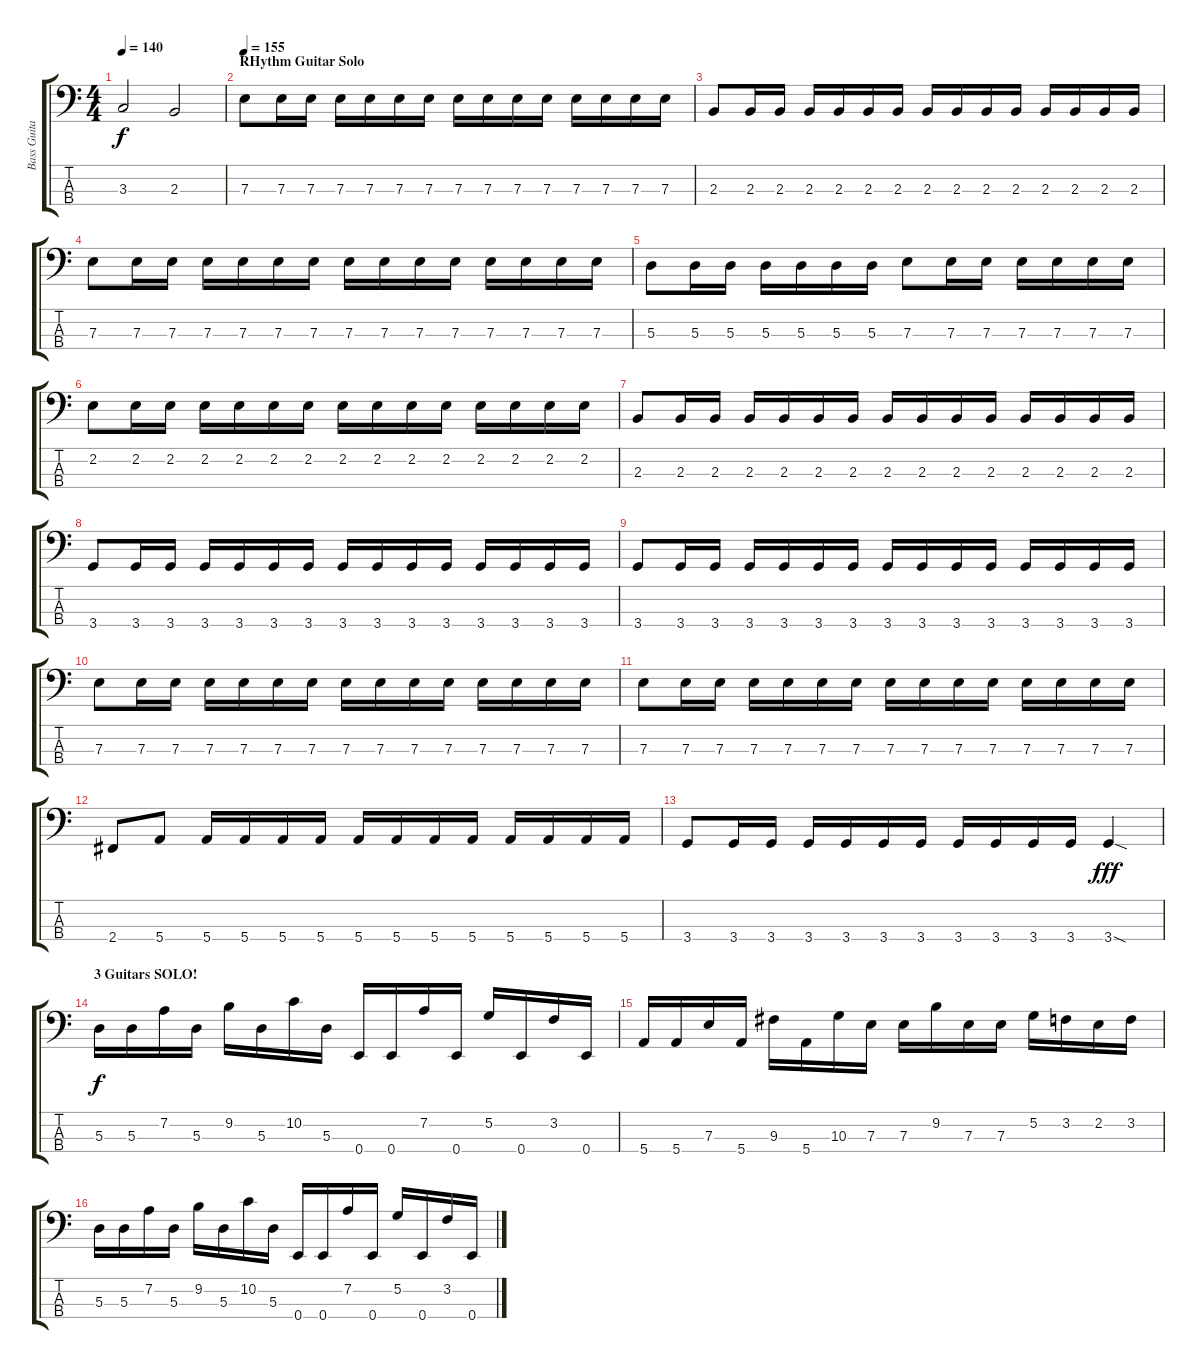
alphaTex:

\track ("Bass Guitar" "Bass Guita") {instrument electricbasspick}
\staff {score tabs}
\tuning (G2 D2 A1 E1) {hide}
\ts (4 4)
\tempo 140
\clef f4
\ks c
3.3.2{dy f} 2.3.2 |
\section ("" "RHythm Guitar Solo")
\tempo 155
7.3.8 7.3.16 7.3.16 7.3.16 7.3.16 7.3.16 7.3.16 7.3.16 7.3.16 7.3.16 7.3.16 7.3.16 7.3.16 7.3.16 7.3.16 |
2.3.8 2.3.16 2.3.16 2.3.16 2.3.16 2.3.16 2.3.16 2.3.16 2.3.16 2.3.16 2.3.16 2.3.16 2.3.16 2.3.16 2.3.16 |
7.3.8 7.3.16 7.3.16 7.3.16 7.3.16 7.3.16 7.3.16 7.3.16 7.3.16 7.3.16 7.3.16 7.3.16 7.3.16 7.3.16 7.3.16 |
5.3.8 5.3.16 5.3.16 5.3.16 5.3.16 5.3.16 5.3.16 7.3.8 7.3.16 7.3.16 7.3.16 7.3.16 7.3.16 7.3.16 |
2.2.8 2.2.16 2.2.16 2.2.16 2.2.16 2.2.16 2.2.16 2.2.16 2.2.16 2.2.16 2.2.16 2.2.16 2.2.16 2.2.16 2.2.16 |
2.3.8 2.3.16 2.3.16 2.3.16 2.3.16 2.3.16 2.3.16 2.3.16 2.3.16 2.3.16 2.3.16 2.3.16 2.3.16 2.3.16 2.3.16 |
3.4.8 3.4.16 3.4.16 3.4.16 3.4.16 3.4.16 3.4.16 3.4.16 3.4.16 3.4.16 3.4.16 3.4.16 3.4.16 3.4.16 3.4.16 |
3.4.8 3.4.16 3.4.16 3.4.16 3.4.16 3.4.16 3.4.16 3.4.16 3.4.16 3.4.16 3.4.16 3.4.16 3.4.16 3.4.16 3.4.16 |
7.3.8 7.3.16 7.3.16 7.3.16 7.3.16 7.3.16 7.3.16 7.3.16 7.3.16 7.3.16 7.3.16 7.3.16 7.3.16 7.3.16 7.3.16 |
7.3.8 7.3.16 7.3.16 7.3.16 7.3.16 7.3.16 7.3.16 7.3.16 7.3.16 7.3.16 7.3.16 7.3.16 7.3.16 7.3.16 7.3.16 |
2.4.8 5.4.8 5.4.16 5.4.16 5.4.16 5.4.16 5.4.16 5.4.16 5.4.16 5.4.16 5.4.16 5.4.16 5.4.16 5.4.16 |
3.4.8 3.4.16 3.4.16 3.4.16 3.4.16 3.4.16 3.4.16 3.4.16 3.4.16 3.4.16 3.4.16 3.4{sod}.4{dy fff} |
\section ("" "3 Guitars SOLO!")
5.3.16{dy f} 5.3.16 7.2.16 5.3.16 9.2.16 5.3.16 10.2.16 5.3.16 0.4.16 0.4.16 7.2.16 0.4.16 5.2.16 0.4.16 3.2.16 0.4.16 |
5.4.16 5.4.16 7.3.16 5.4.16 9.3.16 5.4.16 10.3.16 7.3.16 7.3.16 9.2.16 7.3.16 7.3.16 5.2.16 3.2.16 2.2.16 3.2.16 |
5.3.16 5.3.16 7.2.16 5.3.16 9.2.16 5.3.16 10.2.16 5.3.16 0.4.16 0.4.16 7.2.16 0.4.16 5.2.16 0.4.16 3.2.16 0.4.16
